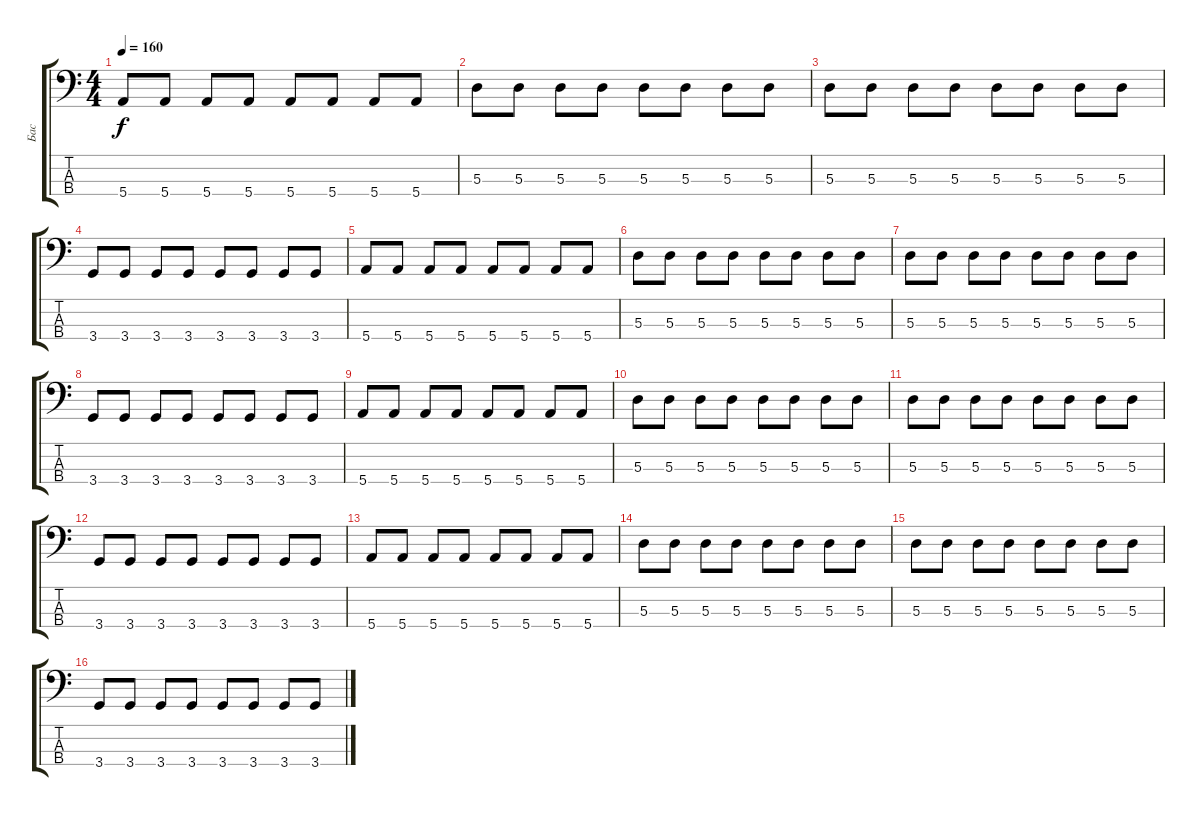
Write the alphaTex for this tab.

\track ("Бас" "Бас") {instrument electricbassfinger}
\staff {score tabs}
\tuning (G2 D2 A1 E1) {hide}
\ts (4 4)
\tempo 160
\clef f4
\ks c
5.4.8{dy f} 5.4.8 5.4.8 5.4.8 5.4.8 5.4.8 5.4.8 5.4.8 |
5.3.8 5.3.8 5.3.8 5.3.8 5.3.8 5.3.8 5.3.8 5.3.8 |
5.3.8 5.3.8 5.3.8 5.3.8 5.3.8 5.3.8 5.3.8 5.3.8 |
3.4.8 3.4.8 3.4.8 3.4.8 3.4.8 3.4.8 3.4.8 3.4.8 |
5.4.8 5.4.8 5.4.8 5.4.8 5.4.8 5.4.8 5.4.8 5.4.8 |
5.3.8 5.3.8 5.3.8 5.3.8 5.3.8 5.3.8 5.3.8 5.3.8 |
5.3.8 5.3.8 5.3.8 5.3.8 5.3.8 5.3.8 5.3.8 5.3.8 |
3.4.8 3.4.8 3.4.8 3.4.8 3.4.8 3.4.8 3.4.8 3.4.8 |
5.4.8 5.4.8 5.4.8 5.4.8 5.4.8 5.4.8 5.4.8 5.4.8 |
5.3.8 5.3.8 5.3.8 5.3.8 5.3.8 5.3.8 5.3.8 5.3.8 |
5.3.8 5.3.8 5.3.8 5.3.8 5.3.8 5.3.8 5.3.8 5.3.8 |
3.4.8 3.4.8 3.4.8 3.4.8 3.4.8 3.4.8 3.4.8 3.4.8 |
5.4.8 5.4.8 5.4.8 5.4.8 5.4.8 5.4.8 5.4.8 5.4.8 |
5.3.8 5.3.8 5.3.8 5.3.8 5.3.8 5.3.8 5.3.8 5.3.8 |
5.3.8 5.3.8 5.3.8 5.3.8 5.3.8 5.3.8 5.3.8 5.3.8 |
3.4.8 3.4.8 3.4.8 3.4.8 3.4.8 3.4.8 3.4.8 3.4.8
